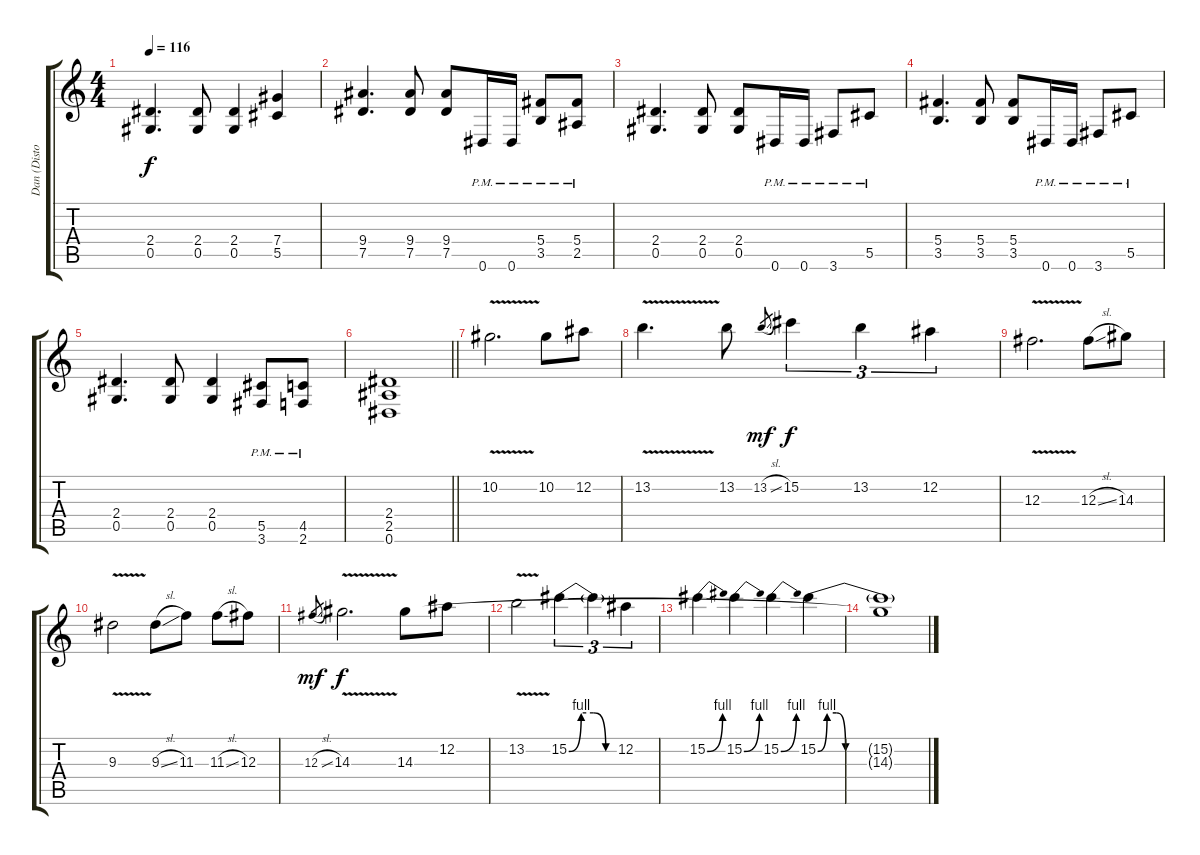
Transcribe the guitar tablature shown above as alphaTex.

\track ("Dan (Distortion)" "Dan (Disto") {instrument distortionguitar}
\staff {score tabs}
\tuning (Eb4 Bb3 Gb3 Db3 Ab2 Eb2) {hide}
\ts (4 4)
\tempo 116
\clef g2
\ks c
(2.4 0.5).4{d dy f} (2.4 0.5).8 (2.4 0.5).4 (7.4 5.5).4 |
(9.4 7.5).4{d} (9.4 7.5).8 (9.4 7.5).8 0.6{pm}.16 0.6{pm}.16 (5.4{pm} 3.5{pm}).8 (5.4{pm} 2.5{pm}).8 |
(2.4 0.5).4{d} (2.4 0.5).8 (2.4 0.5).8 0.6{pm}.16 0.6{pm}.16 3.6{pm}.8 5.5{pm}.8 |
(5.4 3.5).4{d} (5.4 3.5).8 (5.4 3.5).8 0.6{pm}.16 0.6{pm}.16 3.6{pm}.8 5.5{pm}.8 |
(2.4 0.5).4{d} (2.4 0.5).8 (2.4 0.5).4 (5.5{pm} 3.6{pm}).8 (4.5{pm} 2.6{pm}).8 |
\barLineRight lightlight
(2.4 2.5 0.6).1 |
10.2{v}.2{d volume 13} 10.2.8 12.2.8 |
13.2{v}.4{d} 13.2.8 13.2{sl}.8{gr dy mf} 15.2.4{tu (3 2) dy f} 13.2.4{tu (3 2)} 12.2.4{tu (3 2)} |
12.3{v}.2{d} 12.3{sl}.8 14.3.8 |
9.3{v}.2 9.3{sl}.8 11.3.8 11.3{sl}.8 12.3.8 |
12.3{sl}.8{gr dy mf} 14.3{v}.2{d dy f} 14.3.8 12.2.8 |
13.2{v}.2 15.2{be (custom 0 0 15 4 30 4 45 0 60 0)}.4{tu (3 2)} 15.2{t}.4{tu (3 2)} 12.2.4{tu (3 2)} |
15.2{be (bend 0 0 60 4)}.4 15.2{be (bend 0 0 60 4)}.4 15.2{be (bend 0 0 60 4)}.4 15.2{be (custom 0 0 5 4 10 4 15 0 60 0)}.4 |
(15.2{t} 14.3{t}).1
